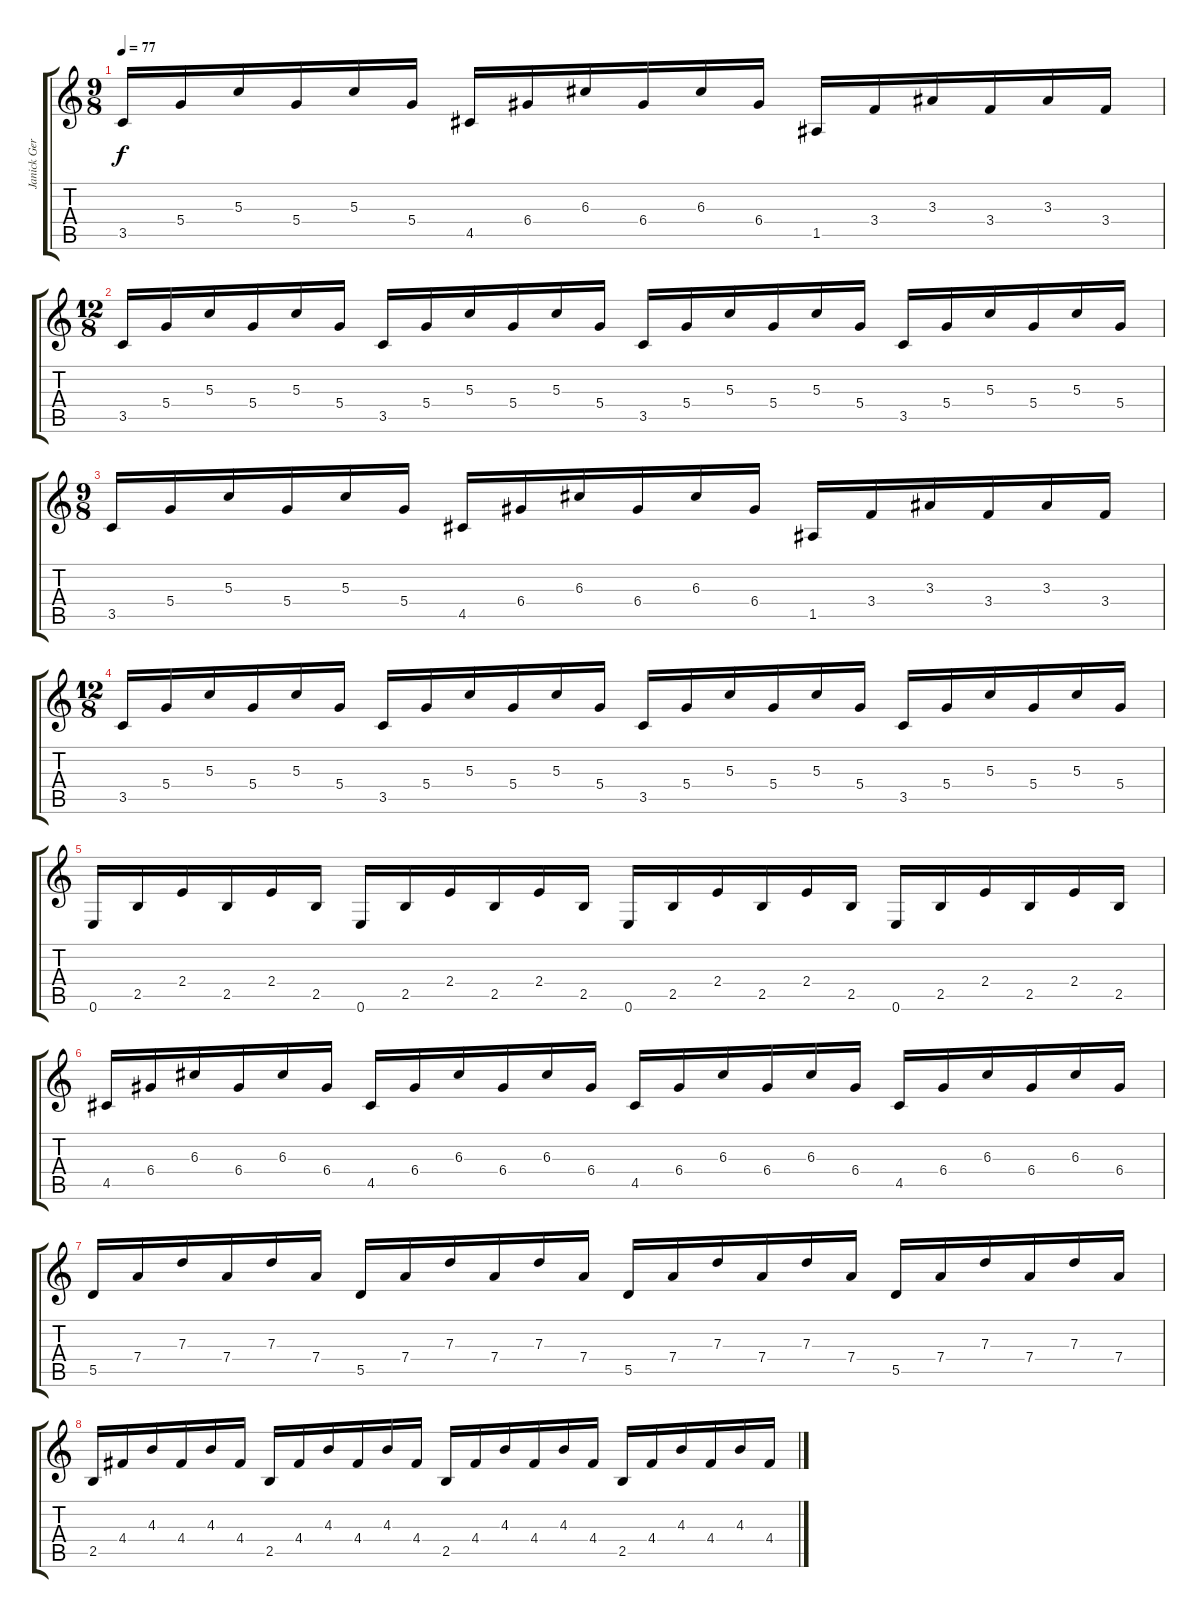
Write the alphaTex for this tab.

\track ("Janick Gers" "Janick Ger") {instrument overdrivenguitar}
\staff {score tabs}
\tuning (E4 B3 G3 D3 A2 E2) {hide}
\ts (9 8)
\tempo 77
\clef g2
\ks c
3.5.16{dy f} 5.4.16 5.3.16 5.4.16 5.3.16 5.4.16 4.5.16 6.4.16 6.3.16 6.4.16 6.3.16 6.4.16 1.5.16 3.4.16 3.3.16 3.4.16 3.3.16 3.4.16 |
\ts (12 8)
3.5.16 5.4.16 5.3.16 5.4.16 5.3.16 5.4.16 3.5.16 5.4.16 5.3.16 5.4.16 5.3.16 5.4.16 3.5.16 5.4.16 5.3.16 5.4.16 5.3.16 5.4.16 3.5.16 5.4.16 5.3.16 5.4.16 5.3.16 5.4.16 |
\ts (9 8)
3.5.16 5.4.16 5.3.16 5.4.16 5.3.16 5.4.16 4.5.16 6.4.16 6.3.16 6.4.16 6.3.16 6.4.16 1.5.16 3.4.16 3.3.16 3.4.16 3.3.16 3.4.16 |
\ts (12 8)
3.5.16 5.4.16 5.3.16 5.4.16 5.3.16 5.4.16 3.5.16 5.4.16 5.3.16 5.4.16 5.3.16 5.4.16 3.5.16 5.4.16 5.3.16 5.4.16 5.3.16 5.4.16 3.5.16 5.4.16 5.3.16 5.4.16 5.3.16 5.4.16 |
0.6.16 2.5.16 2.4.16 2.5.16 2.4.16 2.5.16 0.6.16 2.5.16 2.4.16 2.5.16 2.4.16 2.5.16 0.6.16 2.5.16 2.4.16 2.5.16 2.4.16 2.5.16 0.6.16 2.5.16 2.4.16 2.5.16 2.4.16 2.5.16 |
4.5.16 6.4.16 6.3.16 6.4.16 6.3.16 6.4.16 4.5.16 6.4.16 6.3.16 6.4.16 6.3.16 6.4.16 4.5.16 6.4.16 6.3.16 6.4.16 6.3.16 6.4.16 4.5.16 6.4.16 6.3.16 6.4.16 6.3.16 6.4.16 |
5.5.16 7.4.16 7.3.16 7.4.16 7.3.16 7.4.16 5.5.16 7.4.16 7.3.16 7.4.16 7.3.16 7.4.16 5.5.16 7.4.16 7.3.16 7.4.16 7.3.16 7.4.16 5.5.16 7.4.16 7.3.16 7.4.16 7.3.16 7.4.16 |
2.5.16 4.4.16 4.3.16 4.4.16 4.3.16 4.4.16 2.5.16 4.4.16 4.3.16 4.4.16 4.3.16 4.4.16 2.5.16 4.4.16 4.3.16 4.4.16 4.3.16 4.4.16 2.5.16 4.4.16 4.3.16 4.4.16 4.3.16 4.4.16
